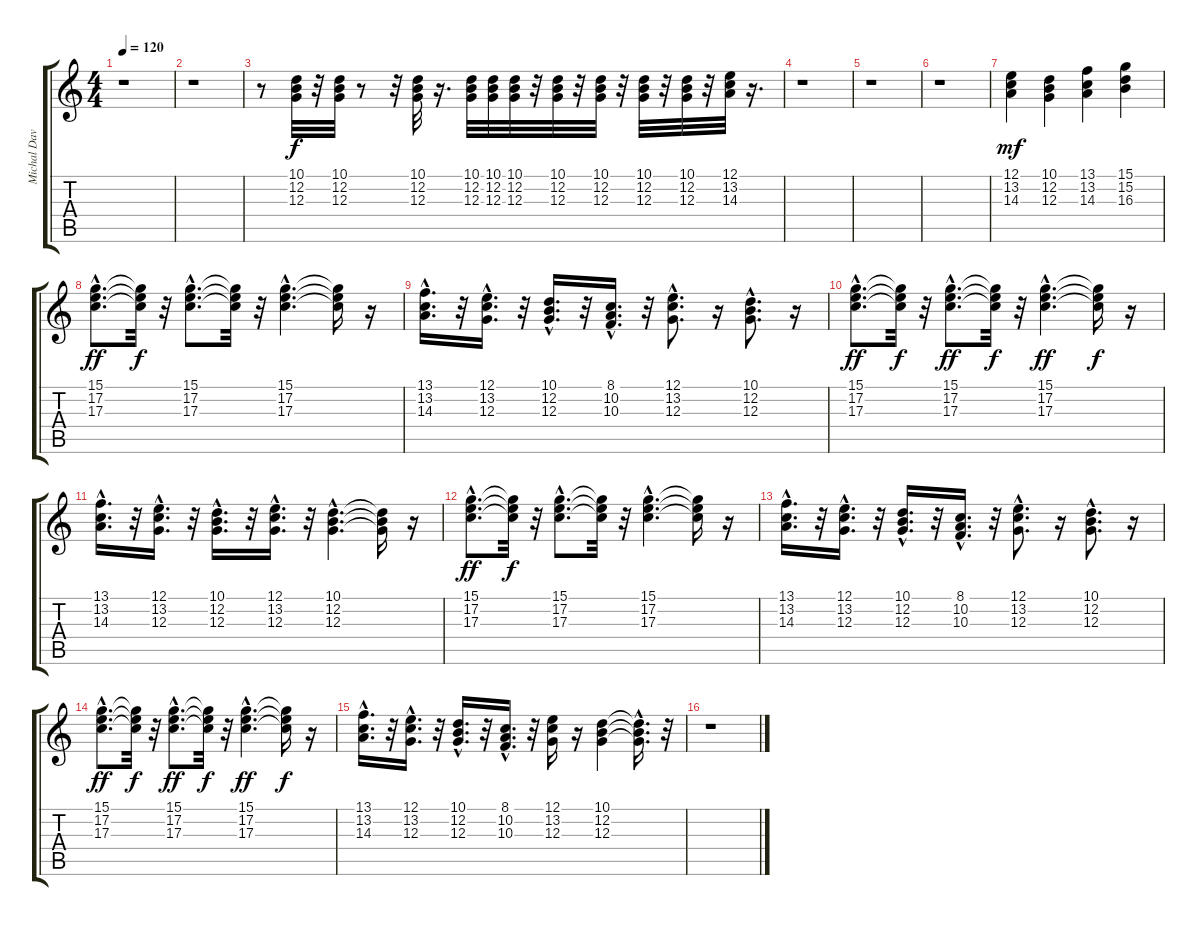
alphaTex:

\track ("Michal David klávesy" "Michal Dav") {instrument lead2sawtooth}
\staff {score tabs}
\tuning (E4 B3 G3 D3 A2 E2) {hide}
\ts (4 4)
\tempo 120
\clef g2
\ks c
r.1{dy f} |
r.1 |
r.8 (10.1 12.2 12.3).32{volume 12} r.32 (10.1 12.2 12.3).32 r.8 r.32 (10.1 12.2 12.3).32 r.16{d} (10.1 12.2 12.3).32 (10.1 12.2 12.3).32 (10.1 12.2 12.3).32 r.32 (10.1 12.2 12.3).32 r.32 (10.1 12.2 12.3).32 r.32 (10.1 12.2 12.3).32 r.32 (10.1 12.2 12.3).32 r.32 (12.1 13.2 14.3).32 r.16{d} |
r.1 |
r.1 |
r.1 |
(12.1 13.2 14.3).4{dy mf volume 11} (10.1 12.2 12.3).4 (13.1 13.2 14.3).4 (15.1 15.2 16.3).4 |
(15.1{hac} 17.2{hac} 17.3{hac}).8{d dy ff volume 8} (15.1{t} 17.2{t} 17.3{t}).32{dy f} r.32 (15.1{hac} 17.2{hac} 17.3{hac}).8{d} (15.1{t} 17.2{t} 17.3{t}).32 r.32 (15.1{hac} 17.2{hac} 17.3{hac}).4{d} (15.1{t} 17.2{t} 17.3{t}).16 r.16 |
(13.1{hac} 13.2{hac} 14.3{hac}).16{d} r.32 (12.1{hac} 13.2{hac} 12.3{hac}).16{d} r.32 (10.1{hac} 12.2{hac} 12.3{hac}).16{d} r.32 (8.1{hac} 10.2{hac} 10.3{hac}).16{d} r.32 (12.1{hac} 13.2{hac} 12.3{hac}).8{d} r.16 (10.1{hac} 12.2{hac} 12.3{hac}).8{d} r.16 |
(15.1{hac} 17.2{hac} 17.3{hac}).8{d dy ff} (15.1{t} 17.2{t} 17.3{t}).32{dy f} r.32 (15.1{hac} 17.2{hac} 17.3{hac}).8{d dy ff} (15.1{t} 17.2{t} 17.3{t}).32{dy f} r.32 (15.1{hac} 17.2{hac} 17.3{hac}).4{d dy ff} (15.1{t} 17.2{t} 17.3{t}).16{dy f} r.16 |
(13.1{hac} 13.2{hac} 14.3{hac}).16{d} r.32 (12.1{hac} 13.2{hac} 12.3{hac}).16{d} r.32 (10.1{hac} 12.2{hac} 12.3{hac}).16{d} r.32 (12.1{hac} 13.2{hac} 12.3{hac}).16{d} r.32 (10.1{hac} 12.2{hac} 12.3{hac}).4{d} (10.1{t} 12.2{t} 12.3{t}).16 r.16 |
(15.1{hac} 17.2{hac} 17.3{hac}).8{d dy ff} (15.1{t} 17.2{t} 17.3{t}).32{dy f} r.32 (15.1{hac} 17.2{hac} 17.3{hac}).8{d} (15.1{t} 17.2{t} 17.3{t}).32 r.32 (15.1{hac} 17.2{hac} 17.3{hac}).4{d} (15.1{t} 17.2{t} 17.3{t}).16 r.16 |
(13.1{hac} 13.2{hac} 14.3{hac}).16{d} r.32 (12.1{hac} 13.2{hac} 12.3{hac}).16{d} r.32 (10.1{hac} 12.2{hac} 12.3{hac}).16{d} r.32 (8.1{hac} 10.2{hac} 10.3{hac}).16{d} r.32 (12.1{hac} 13.2{hac} 12.3{hac}).8{d} r.16 (10.1{hac} 12.2{hac} 12.3{hac}).8{d} r.16 |
(15.1{hac} 17.2{hac} 17.3{hac}).8{d dy ff} (15.1{t} 17.2{t} 17.3{t}).32{dy f} r.32 (15.1{hac} 17.2{hac} 17.3{hac}).8{d dy ff} (15.1{t} 17.2{t} 17.3{t}).32{dy f} r.32 (15.1{hac} 17.2{hac} 17.3{hac}).4{d dy ff} (15.1{t} 17.2{t} 17.3{t}).16{dy f} r.16 |
(13.1{hac} 13.2{hac} 14.3{hac}).16{d} r.32 (12.1{hac} 13.2{hac} 12.3{hac}).16{d} r.32 (10.1{hac} 12.2{hac} 12.3{hac}).16{d} r.32 (8.1{hac} 10.2{hac} 10.3{hac}).16{d} r.32 (12.1 13.2 12.3).16 r.16 (10.1 12.2 12.3).4 (10.1{hac t} 12.2{hac t} 12.3{hac t}).16{d} r.32 |
r.1
